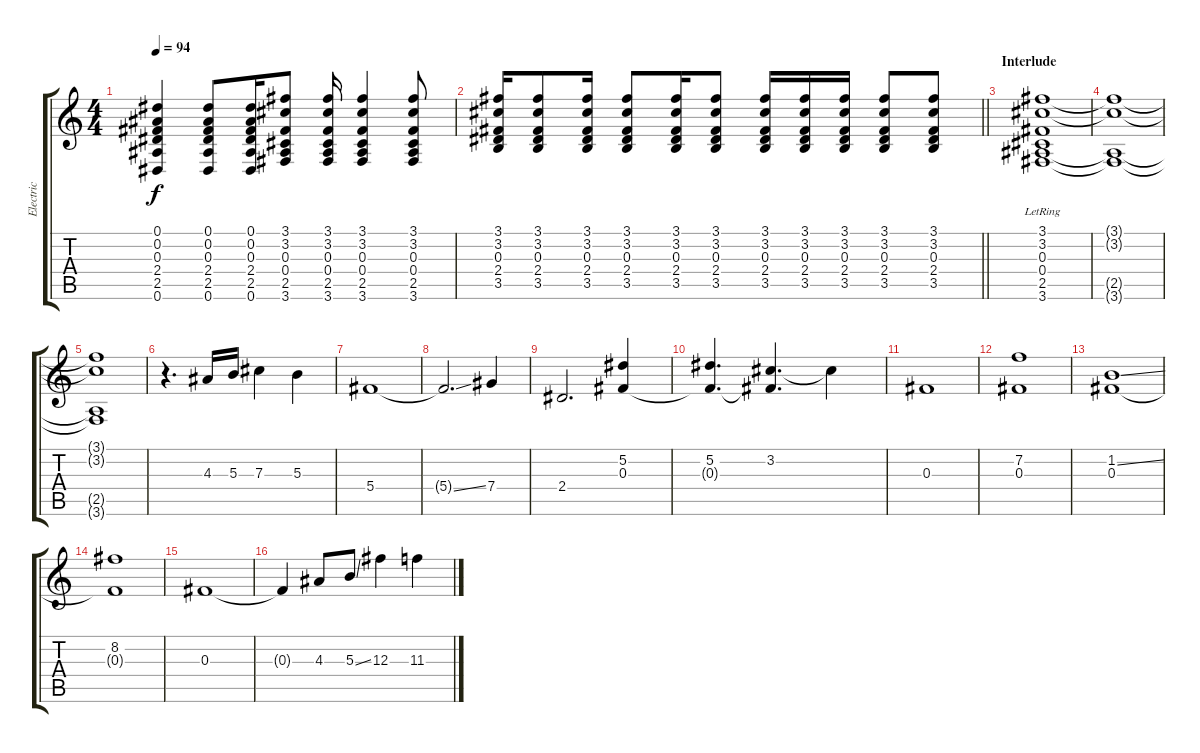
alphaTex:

\track ("Electric" "Electric") {instrument overdrivenguitar}
\staff {score tabs}
\tuning (Eb4 Bb3 Gb3 Db3 Ab2 Eb2) {hide}
\ts (4 4)
\tempo 94
\clef g2
\ks c
(0.1 0.2 0.3 2.4 2.5 0.6).4{dy f} (0.1 0.2 0.3 2.4 2.5 0.6).8 (0.1 0.2 0.3 2.4 2.5 0.6).16 (3.1 3.2 0.3 0.4 2.5 3.6).8 (3.1 3.2 0.3 0.4 2.5 3.6).16 (3.1 3.2 0.3 0.4 2.5 3.6).4 (3.1 3.2 0.3 0.4 2.5 3.6).8 |
\barLineRight lightlight
(3.1 3.2 0.3 2.4 3.5).16 (3.1 3.2 0.3 2.4 3.5).8 (3.1 3.2 0.3 2.4 3.5).16 (3.1 3.2 0.3 2.4 3.5).8 (3.1 3.2 0.3 2.4 3.5).16 (3.1 3.2 0.3 2.4 3.5).8 (3.1 3.2 0.3 2.4 3.5).16 (3.1 3.2 0.3 2.4 3.5).16 (3.1 3.2 0.3 2.4 3.5).16 (3.1 3.2 0.3 2.4 3.5).8 (3.1 3.2 0.3 2.4 3.5).8 |
\section ("" "Interlude")
(3.1{lr} 3.2{lr} 0.3{lr} 0.4{lr} 2.5{lr} 3.6{lr}).1 |
(3.1{t} 3.2{t} 2.5{t} 3.6{t}).1 |
(3.1{t} 3.2{t} 2.5{t} 3.6{t}).1 |
r.4{d} 4.3.16 5.3.16 7.3.4 5.3.4 |
5.4.1 |
5.4{ss t}.2{d} 7.4.4 |
2.4.2{d} (5.2 0.3).4 |
(5.2 0.3{t}).4{d} (3.2 0.3{t}).4{d} 3.2{t}.4 |
0.3.1 |
(7.2 0.3).1 |
(1.2{ss} 0.3).1 |
(8.2 0.3{t}).1 |
0.3.1 |
0.3{t}.4 4.3.8 5.3{ss}.8 12.3.4 11.3.4
